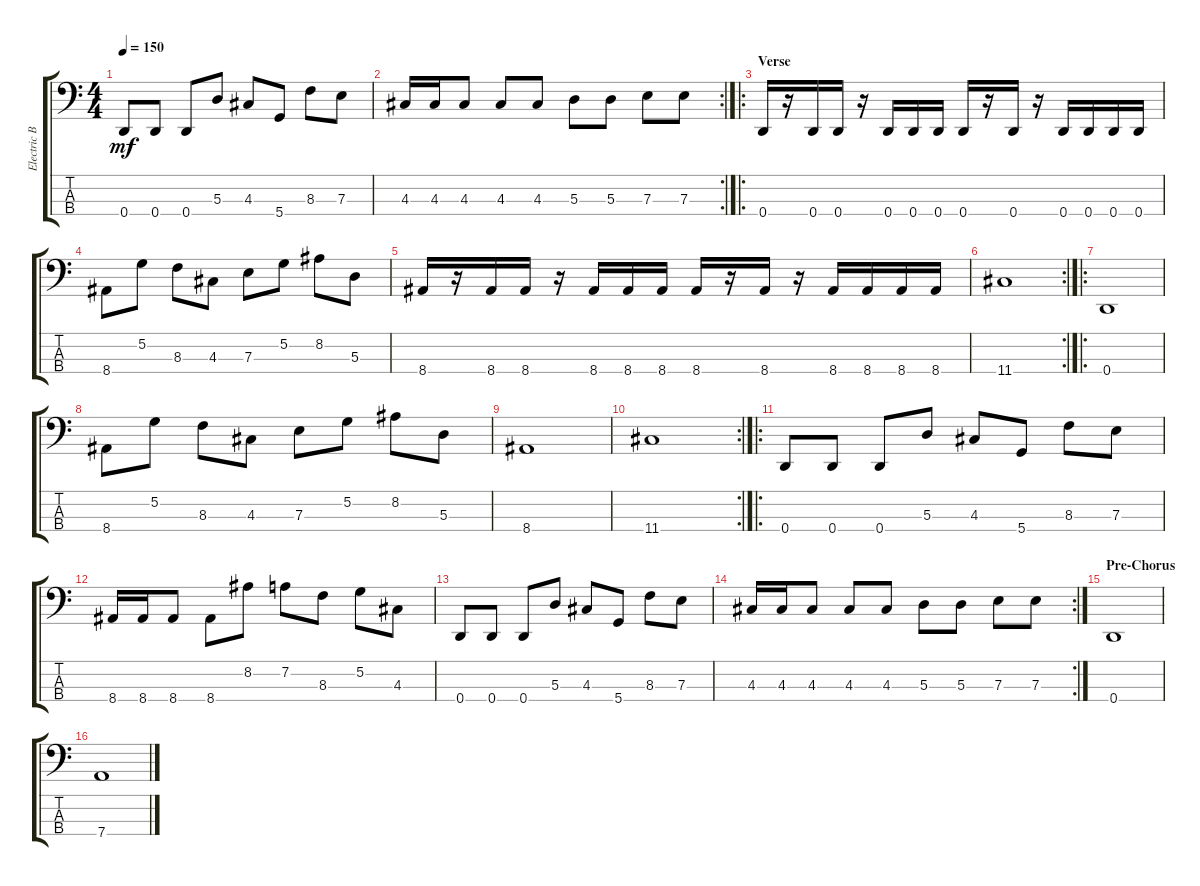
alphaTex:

\track ("Electric Bass" "Electric B") {instrument electricbassfinger}
\staff {score tabs}
\tuning (G2 D2 A1 D1) {hide}
\ts (4 4)
\tempo 150
\clef f4
\ks c
0.4.8{dy mf} 0.4.8 0.4.8 5.3.8 4.3.8 5.4.8 8.3.8 7.3.8 |
\rc 2
4.3.16 4.3.16 4.3.8 4.3.8 4.3.8 5.3.8 5.3.8 7.3.8 7.3.8 |
\ro
\section ("" "Verse")
0.4.16 r.16 0.4.16 0.4.16 r.16 0.4.16 0.4.16 0.4.16 0.4.16 r.16 0.4.16 r.16 0.4.16 0.4.16 0.4.16 0.4.16 |
8.4.8 5.2.8 8.3.8 4.3.8 7.3.8 5.2.8 8.2.8 5.3.8 |
8.4.16 r.16 8.4.16 8.4.16 r.16 8.4.16 8.4.16 8.4.16 8.4.16 r.16 8.4.16 r.16 8.4.16 8.4.16 8.4.16 8.4.16 |
\rc 2
11.4.1 |
\ro
0.4.1 |
8.4.8 5.2.8 8.3.8 4.3.8 7.3.8 5.2.8 8.2.8 5.3.8 |
8.4.1 |
\rc 2
11.4.1 |
\ro
0.4.8 0.4.8 0.4.8 5.3.8 4.3.8 5.4.8 8.3.8 7.3.8 |
8.4.16 8.4.16 8.4.8 8.4.8 8.2.8 7.2.8 8.3.8 5.2.8 4.3.8 |
0.4.8 0.4.8 0.4.8 5.3.8 4.3.8 5.4.8 8.3.8 7.3.8 |
\rc 2
4.3.16 4.3.16 4.3.8 4.3.8 4.3.8 5.3.8 5.3.8 7.3.8 7.3.8 |
\section ("" "Pre-Chorus")
0.4.1 |
7.4.1
